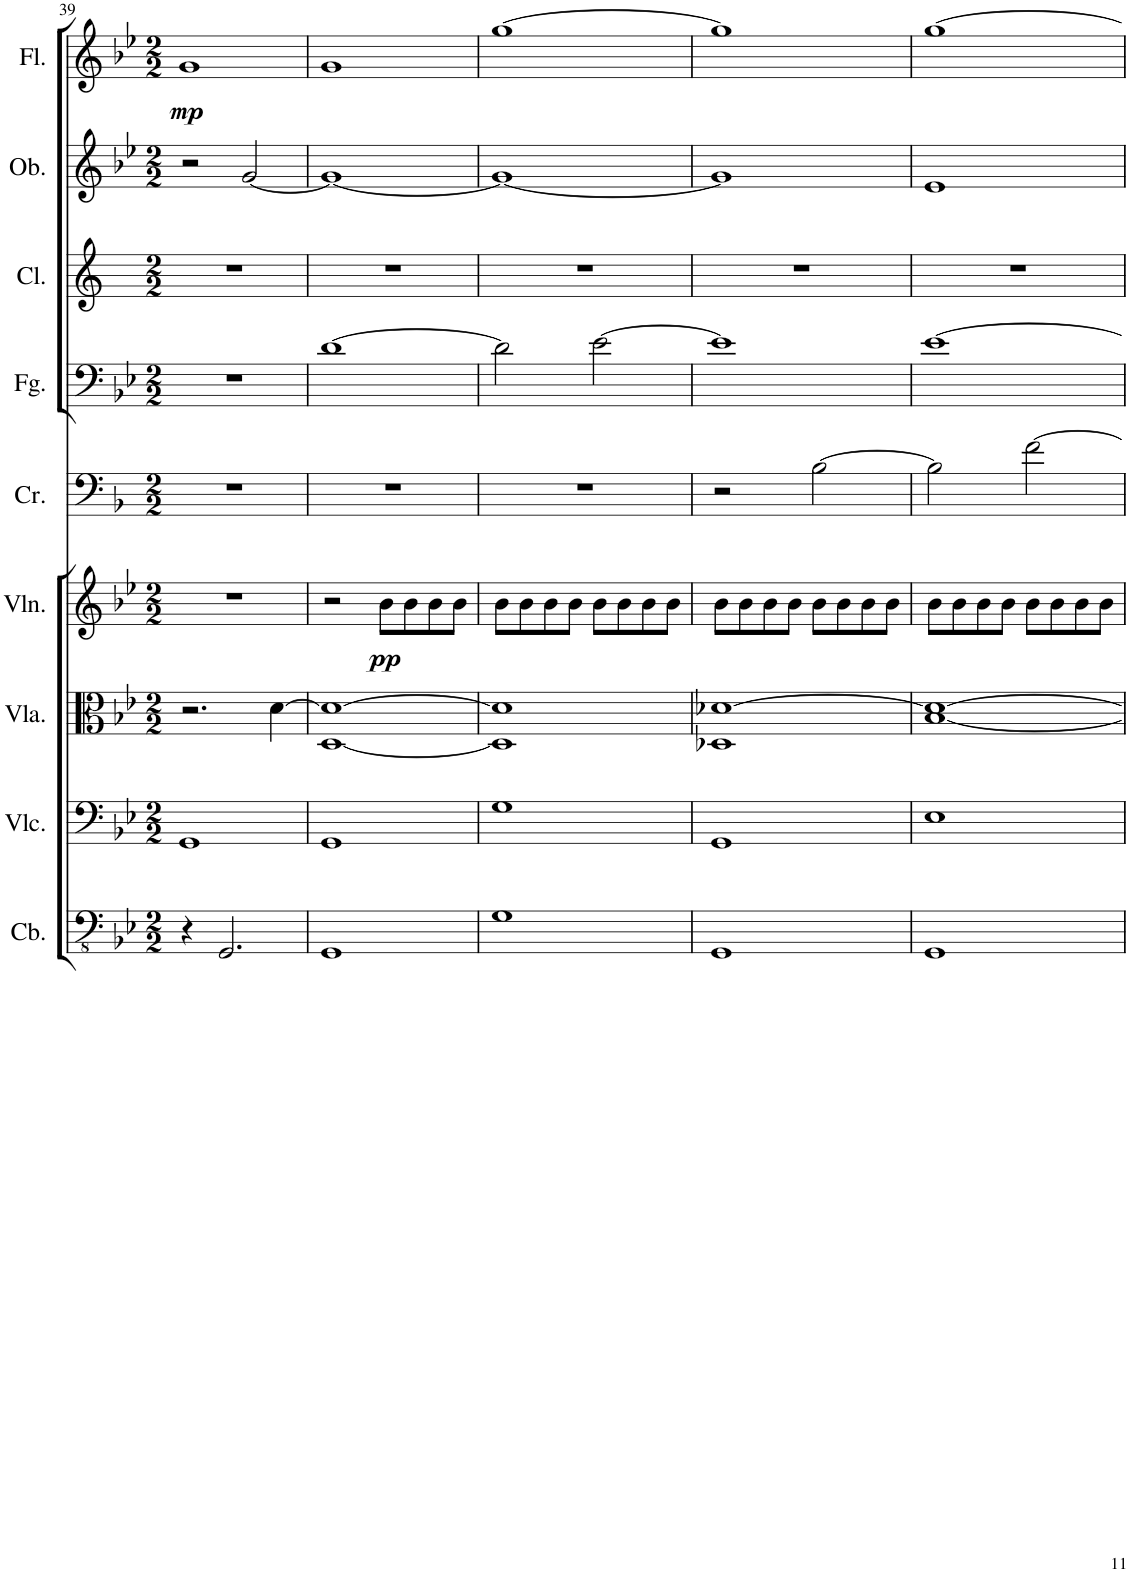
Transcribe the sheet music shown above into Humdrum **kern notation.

**kern	**kern	**kern	**kern	**dynam	**kern	**kern	**kern	**kern	**kern	**dynam
*part9	*part8	*part7	*part6	*part6	*part5	*part4	*part3	*part2	*part1	*part1
*staff9	*staff8	*staff7	*staff6	*staff6	*staff5	*staff4	*staff3	*staff2	*staff1	*staff1
*I"Contrebasse	*I"Violoncello	*I"Viola	*I"Violino	*	*I"Corno in Fa	*I"Fagotto	*I"Clarinetto Soprano in Sib	*I"Oboe	*I"Flauto in Do	*
*I'Cb.	*I'Vlc.	*I'Vla.	*I'Vln.	*	*I'Cr.	*I'Fg.	*I'Cl.	*I'Ob.	*I'Fl.	*
!!LO:PB:g=z
*clefFv4	*clefF4	*clefC3	*clefG2	*	*clefF4	*clefF4	*clefG2	*clefG2	*clefG2	*
*Trd7c12	*	*	*	*	*Trd4c7	*	*Trd1c2	*	*	*
*k[b-e-]	*k[b-e-]	*k[b-e-]	*k[b-e-]	*	*k[b-]	*k[b-e-]	*k[]	*k[b-e-]	*k[b-e-]	*
*M2/2	*M2/2	*M2/2	*M2/2	*	*M2/2	*M2/2	*M2/2	*M2/2	*M2/2	*
=39	=39	=39	=39	=39	=39	=39	=39	=39	=39	=39
!	!	!	!	!	!	!	!	!	!	!LO:DY:b
4r	1GG	2.r	1r	.	1r	1r	1r	2r	1g	mp
2.GGG/	.	.	.	.	.	.	.	.	.	.
.	.	.	.	.	.	.	.	[2g/	.	.
.	.	[4d\	.	.	.	.	.	.	.	.
=40	=40	=40	=40	=40	=40	=40	=40	=40	=40	=40
1GGG	1GG	[1D 1d_	2r	.	1r	[1d	1r	1g_	1g	.
!	!	!	!	!LO:DY:b	!	!	!	!	!	!
.	.	.	8b-\L	pp	.	.	.	.	.	.
.	.	.	8b-\	.	.	.	.	.	.	.
.	.	.	8b-\	.	.	.	.	.	.	.
.	.	.	8b-\J	.	.	.	.	.	.	.
=41	=41	=41	=41	=41	=41	=41	=41	=41	=41	=41
1GG	1G	1D] 1d]	8b-\L	.	1r	2d\]	1r	1g_	[1gg	.
.	.	.	8b-\	.	.	.	.	.	.	.
.	.	.	8b-\	.	.	.	.	.	.	.
.	.	.	8b-\J	.	.	.	.	.	.	.
.	.	.	8b-\L	.	.	[2e-\	.	.	.	.
.	.	.	8b-\	.	.	.	.	.	.	.
.	.	.	8b-\	.	.	.	.	.	.	.
.	.	.	8b-\J	.	.	.	.	.	.	.
=42	=42	=42	=42	=42	=42	=42	=42	=42	=42	=42
1GGG	1GG	1D-X [1d-X	8b-\L	.	2r	1e-]	1r	1g]	1gg]	.
.	.	.	8b-\	.	.	.	.	.	.	.
.	.	.	8b-\	.	.	.	.	.	.	.
.	.	.	8b-\J	.	.	.	.	.	.	.
.	.	.	8b-\L	.	[2B-\	.	.	.	.	.
.	.	.	8b-\	.	.	.	.	.	.	.
.	.	.	8b-\	.	.	.	.	.	.	.
.	.	.	8b-\J	.	.	.	.	.	.	.
=43	=43	=43	=43	=43	=43	=43	=43	=43	=43	=43
1GGG	1E-	[1B- 1d-_	8b-\L	.	2B-\]	[1e-	1r	1e-	[1gg	.
.	.	.	8b-\	.	.	.	.	.	.	.
.	.	.	8b-\	.	.	.	.	.	.	.
.	.	.	8b-\J	.	.	.	.	.	.	.
.	.	.	8b-\L	.	[2f\	.	.	.	.	.
.	.	.	8b-\	.	.	.	.	.	.	.
.	.	.	8b-\	.	.	.	.	.	.	.
.	.	.	8b-\J	.	.	.	.	.	.	.
=	=	=	=	=	=	=	=	=	=	=
*-	*-	*-	*-	*-	*-	*-	*-	*-	*-	*-
